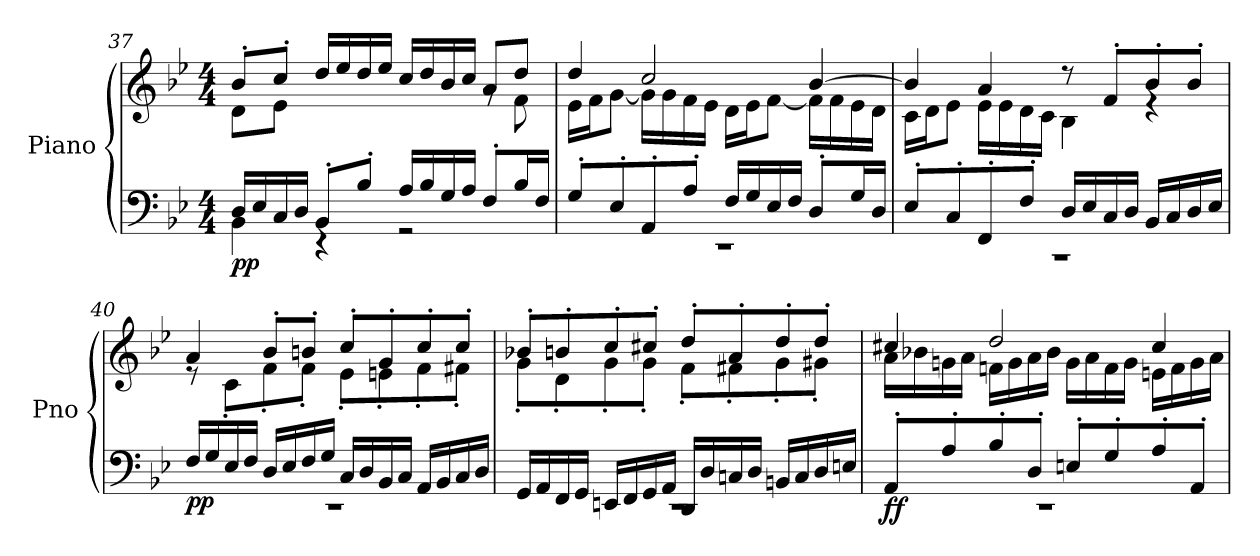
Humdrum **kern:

**kern	**kern	**dynam
*part1	*part1	*part1
*staff2	*staff1	*staff1/2
*I"Piano	*	*
*I'Pno	*	*
*clefF4	*clefG2	*
*k[b-e-]	*k[b-e-]	*
*M4/4	*M4/4	*
=37	=37	=37
*^	*^	*
!	!	!	!	!LO:DY:b=2
!	!	!	!	!LO:DY:n=1:b
16D/LL	4BB-\	8b-'/L	8d\L	p p
16E-/	.	.	.	.
16C/	.	8cc'/J	8e-\J	.
16D/JJ	.	.	.	.
8BB-'/L	4rEE	16dd/LL	4rgyy	.
.	.	16ee-/	.	.
8B-'/J	.	16dd/	.	.
.	.	16ee-/JJ	.	.
16A/LL	2r	16cc/LL	4rgyy	.
16B-/	.	16dd/	.	.
16G/	.	16b-/	.	.
16A/JJ	.	16cc/JJ	.	.
8F'/L	.	8a/L	8rg	.
16B-/L	.	8dd/J	8f\	.
16F/JJ	.	.	.	.
=38	=38	=38	=38	=38
8G'/L	1r	4dd/	16e-\LL	.
.	.	.	16f\J	.
8E-'/	.	.	[8g\J	.
8AA'/	.	2cc/	16g\LL]	.
.	.	.	16g\	.
8A'/J	.	.	16f\	.
.	.	.	16e-\JJ	.
16F/LL	.	.	16d\LL	.
16G/	.	.	16e-\J	.
16E-/	.	.	[8f\J	.
16F/JJ	.	.	.	.
8D'/L	.	[4b-/	16f\LL]	.
.	.	.	16f\	.
16G/L	.	.	16e-\	.
16D/JJ	.	.	16d\JJ	.
!!LO:LB:g=z	!!
=39	=39	=39	=39	=39
8E-'/L	1r	4b-/]	16c\LL	.
.	.	.	16d\J	.
8C'/	.	.	8e-\J	.
8FF'/	.	4a/	16e-\LL	.
.	.	.	16e-\	.
8F'/J	.	.	16d\	.
.	.	.	16c\JJ	.
16D/LL	.	8r	4B-\	.
16E-/	.	.	.	.
16C/	.	8f'/L	.	.
16D/JJ	.	.	.	.
16BB-/LL	.	8b-'/	4re	.
16C/	.	.	.	.
16D/	.	8b-'/J	.	.
16E-/JJ	.	.	.	.
=40	=40	=40	=40	=40
!	!	!	!	!LO:DY:b=2
!	!	!	!	!LO:DY:n=1:b
16F/LL	1r	4a/	8re	p p
16G/	.	.	.	.
16E-/	.	.	8c'\L	.
16F/JJ	.	.	.	.
16D/LL	.	8b-'/L	8f'\	.
16E-/	.	.	.	.
16F/	.	8bn'/J	8f'\J	.
16G/JJ	.	.	.	.
16C/LL	.	8cc'/L	8e-'\L	.
16D/	.	.	.	.
16BB-/	.	8g'/	8en'\	.
16C/JJ	.	.	.	.
16AA/LL	.	8cc'/	8f'\	.
16BB-/	.	.	.	.
16C/	.	8cc'/J	8f#X'\J	.
16D/JJ	.	.	.	.
=41	=41	=41	=41	=41
16GG/LL	1rEE	8b-X'/L	8g'\L	.
16AA/	.	.	.	.
16FF/	.	8bn'/	8d'\	.
16GG/JJ	.	.	.	.
16EEn/LL	.	8cc'/	8g'\	.
16FF/	.	.	.	.
16GG/	.	8cc#X'/J	8g'\J	.
16AA/JJ	.	.	.	.
16DD/LL	.	8dd'/L	8f'\L	.
16D/	.	.	.	.
16Cn/	.	8a'/	8f#X'\	.
16D/JJ	.	.	.	.
16BBn/LL	.	8dd'/	8g'\	.
16C/	.	.	.	.
16D/	.	8dd'/J	8g#X'\J	.
16En/JJ	.	.	.	.
!!LO:LB:g=z	!!
=42	=42	=42	=42	=42
!	!	!	!	!LO:DY:b=2
!	!	!	!	!LO:DY:n=1:b
8AA'/L	1r	4cc#X/	16a\LL	f f
.	.	.	16b-X\	.
8A'/	.	.	16gn\	.
.	.	.	16a\JJ	.
8B-'/	.	2dd/	16fn\LL	.
.	.	.	16g\	.
8D'/J	.	.	16a\	.
.	.	.	16b-\JJ	.
8En'/L	.	.	16g\LL	.
.	.	.	16a\	.
8G'/	.	.	16f\	.
.	.	.	16g\JJ	.
8A'/	.	4cc#/	16en\LL	.
.	.	.	16f\	.
8AA'/J	.	.	16g\	.
.	.	.	16a\JJ	.
*v	*v	*	*	*
*	*v	*v	*
=	=	=
*-	*-	*-
